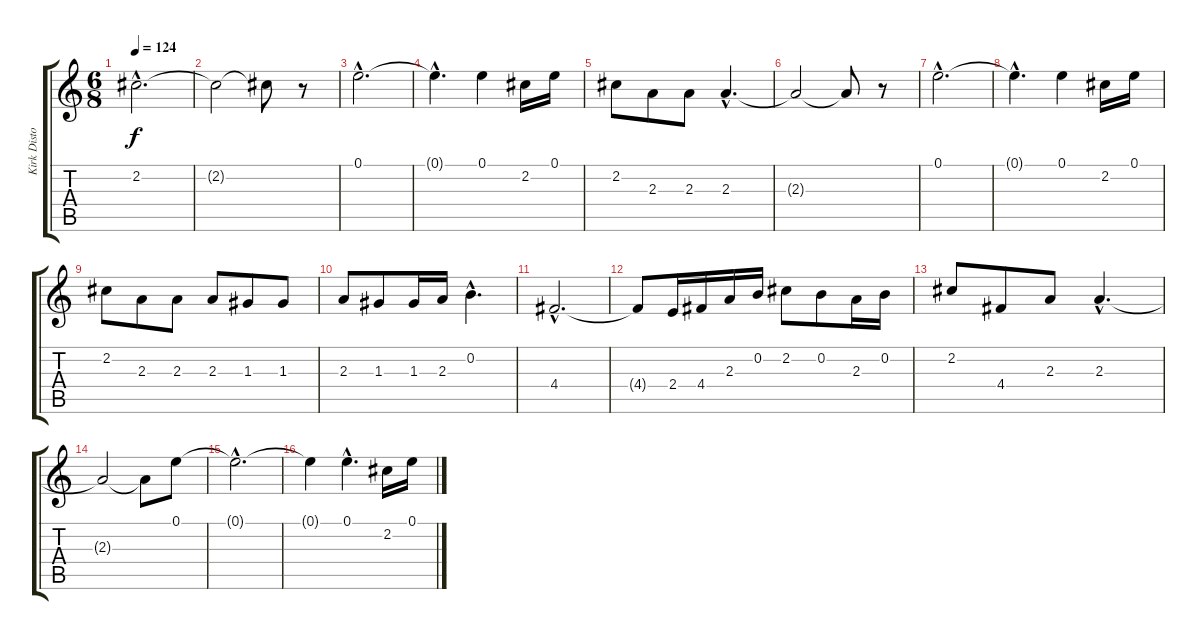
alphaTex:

\track ("Kirk Distortion" "Kirk Disto") {instrument distortionguitar}
\staff {score tabs}
\tuning (E4 B3 G3 D3 A2 E2) {hide}
\ts (6 8)
\tempo 124
\clef g2
\ks c
2.2{hac}.2{d dy f} |
2.2{t}.2 2.2{t}.8 r.8 |
0.1{hac}.2{d} |
0.1{hac t}.4{d} 0.1.4 2.2.16 0.1.16 |
2.2.8 2.3.8 2.3.8 2.3{hac}.4{d} |
2.3{t}.2 2.3{t}.8 r.8 |
0.1{hac}.2{d} |
0.1{hac t}.4{d} 0.1.4 2.2.16 0.1.16 |
2.2.8 2.3.8 2.3.8 2.3.8 1.3.8 1.3.8 |
2.3.8 1.3.8 1.3.16 2.3.16 0.2{hac}.4{d} |
4.4{hac}.2{d} |
4.4{t}.8 2.4.16 4.4.16 2.3.16 0.2.16 2.2.8 0.2.8 2.3.16 0.2.16 |
2.2.8 4.4.8 2.3.8 2.3{hac}.4{d} |
2.3{t}.2 2.3{t}.8 0.1.8 |
0.1{hac t}.2{d} |
0.1{t}.4 0.1{hac}.4{d} 2.2.16 0.1.16
